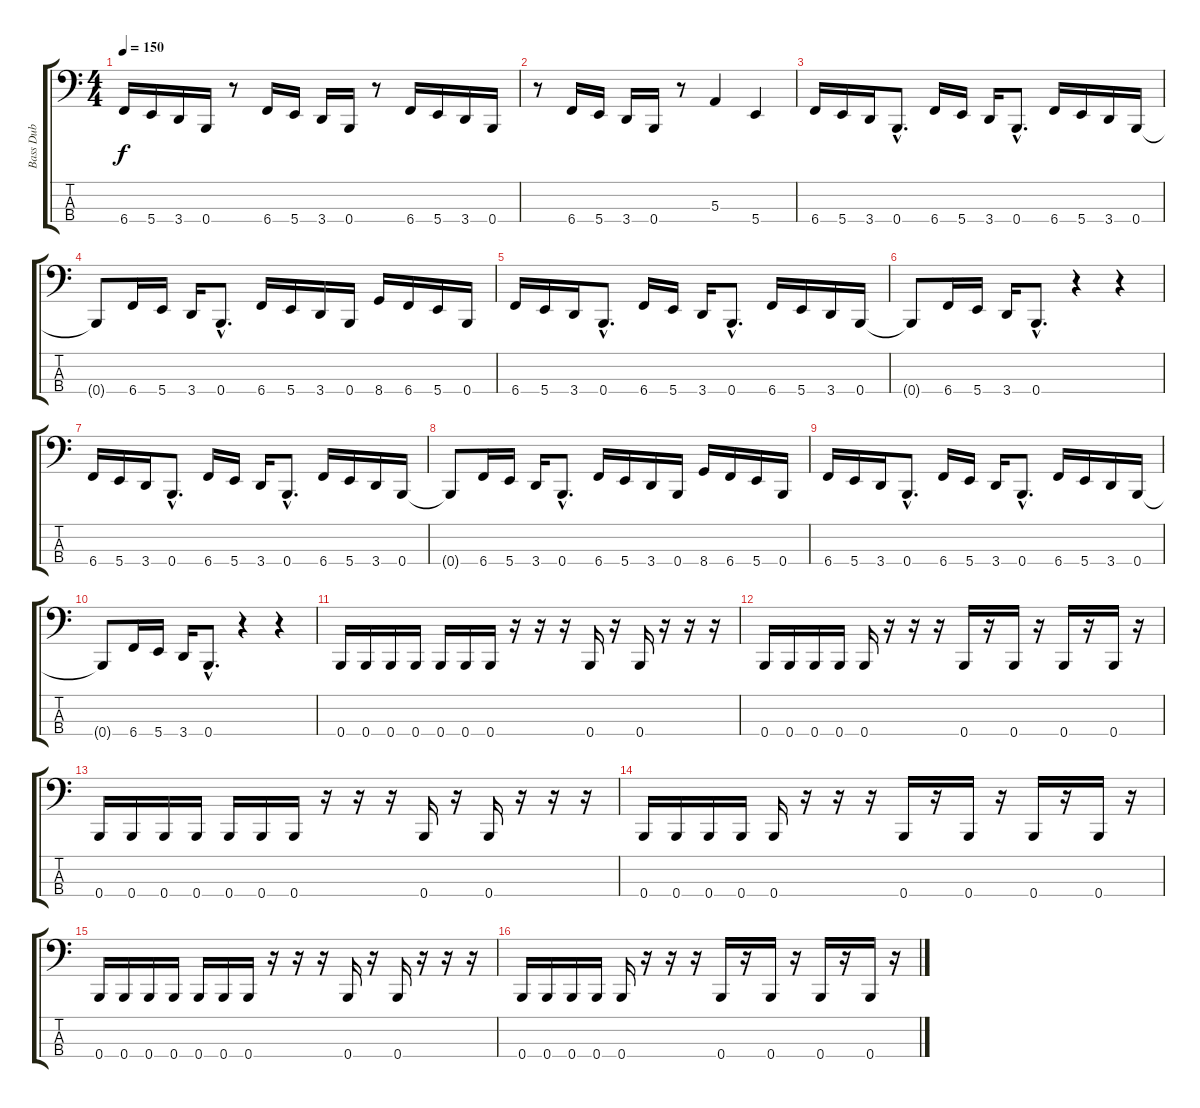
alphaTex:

\track ("Bass Dub" "Bass Dub") {instrument electricbasspick}
\staff {score tabs}
\tuning (D2 A1 E1 B0) {hide}
\ts (4 4)
\tempo 150
\clef f4
\ks c
6.4.16{dy f} 5.4.16 3.4.16 0.4.16 r.8 6.4.16 5.4.16 3.4.16 0.4.16 r.8 6.4.16 5.4.16 3.4.16 0.4.16 |
r.8 6.4.16 5.4.16 3.4.16 0.4.16 r.8 5.3.4 5.4.4 |
6.4.16 5.4.16 3.4.16 0.4{hac}.8{d} 6.4.16 5.4.16 3.4.16 0.4{hac}.8{d} 6.4.16 5.4.16 3.4.16 0.4.16 |
0.4{t}.8 6.4.16 5.4.16 3.4.16 0.4{hac}.8{d} 6.4.16 5.4.16 3.4.16 0.4.16 8.4.16 6.4.16 5.4.16 0.4.16 |
6.4.16 5.4.16 3.4.16 0.4{hac}.8{d} 6.4.16 5.4.16 3.4.16 0.4{hac}.8{d} 6.4.16 5.4.16 3.4.16 0.4.16 |
0.4{t}.8 6.4.16 5.4.16 3.4.16 0.4{hac}.8{d} r.4 r.4 |
6.4.16 5.4.16 3.4.16 0.4{hac}.8{d} 6.4.16 5.4.16 3.4.16 0.4{hac}.8{d} 6.4.16 5.4.16 3.4.16 0.4.16 |
0.4{t}.8 6.4.16 5.4.16 3.4.16 0.4{hac}.8{d} 6.4.16 5.4.16 3.4.16 0.4.16 8.4.16 6.4.16 5.4.16 0.4.16 |
6.4.16 5.4.16 3.4.16 0.4{hac}.8{d} 6.4.16 5.4.16 3.4.16 0.4{hac}.8{d} 6.4.16 5.4.16 3.4.16 0.4.16 |
0.4{t}.8 6.4.16 5.4.16 3.4.16 0.4{hac}.8{d} r.4 r.4 |
0.4.16 0.4.16 0.4.16 0.4.16 0.4.16 0.4.16 0.4.16 r.16 r.16 r.16 0.4.16 r.16 0.4.16 r.16 r.16 r.16 |
0.4.16 0.4.16 0.4.16 0.4.16 0.4.16 r.16 r.16 r.16 0.4.16 r.16 0.4.16 r.16 0.4.16 r.16 0.4.16 r.16 |
0.4.16 0.4.16 0.4.16 0.4.16 0.4.16 0.4.16 0.4.16 r.16 r.16 r.16 0.4.16 r.16 0.4.16 r.16 r.16 r.16 |
0.4.16 0.4.16 0.4.16 0.4.16 0.4.16 r.16 r.16 r.16 0.4.16 r.16 0.4.16 r.16 0.4.16 r.16 0.4.16 r.16 |
0.4.16 0.4.16 0.4.16 0.4.16 0.4.16 0.4.16 0.4.16 r.16 r.16 r.16 0.4.16 r.16 0.4.16 r.16 r.16 r.16 |
0.4.16 0.4.16 0.4.16 0.4.16 0.4.16 r.16 r.16 r.16 0.4.16 r.16 0.4.16 r.16 0.4.16 r.16 0.4.16 r.16
